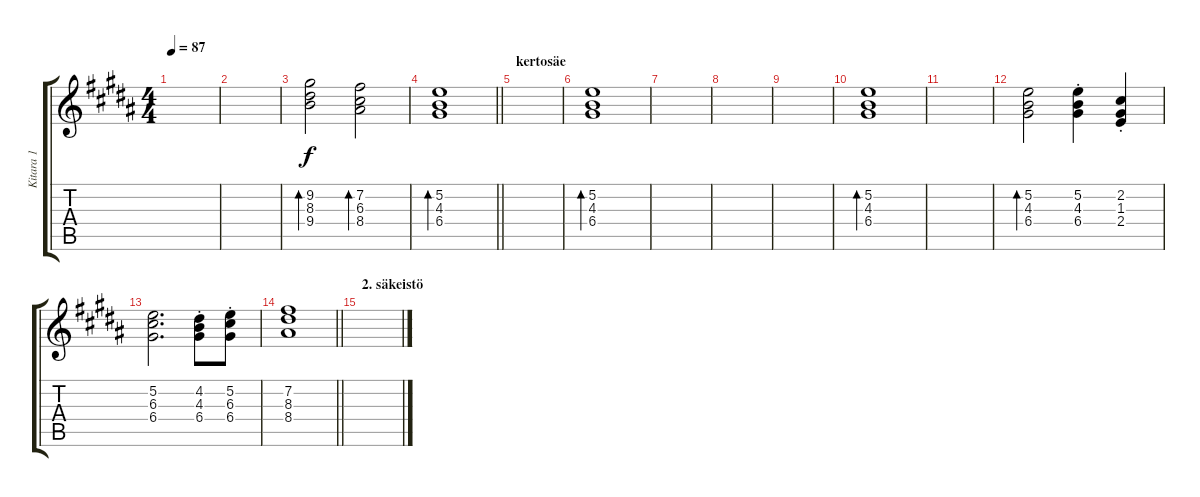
\track ("Kitara 1" "Kitara 1") {instrument electricguitarjazz}
\staff {score tabs}
\tuning (E4 B3 G3 D3 A2 E2) {hide}
\ts (4 4)
\tempo 87
\clef g2
\ks g#minor
|
|
(9.2 8.3 9.4).2{bd 240} (7.2 6.3 8.4).2{bd 240} |
\barLineRight lightlight
(5.2 4.3 6.4).1{bd 240} |
\section ("" "kertosäe")
|
(5.2 4.3 6.4).1{bd 30} |
|
|
|
(5.2 4.3 6.4).1{bd 30} |
|
(5.2 4.3 6.4).2{bd 30} (5.2{st} 4.3{st} 6.4{st}).4 (2.2{st} 1.3{st} 2.4{st}).4 |
(5.2 6.3 6.4).2{d} (4.2{st} 4.3{st} 6.4{st}).8 (5.2{st} 6.3{st} 6.4{st}).8 |
\barLineRight lightlight
(7.2 8.3 8.4).1 |
\section ("" "2. säkeistö")
